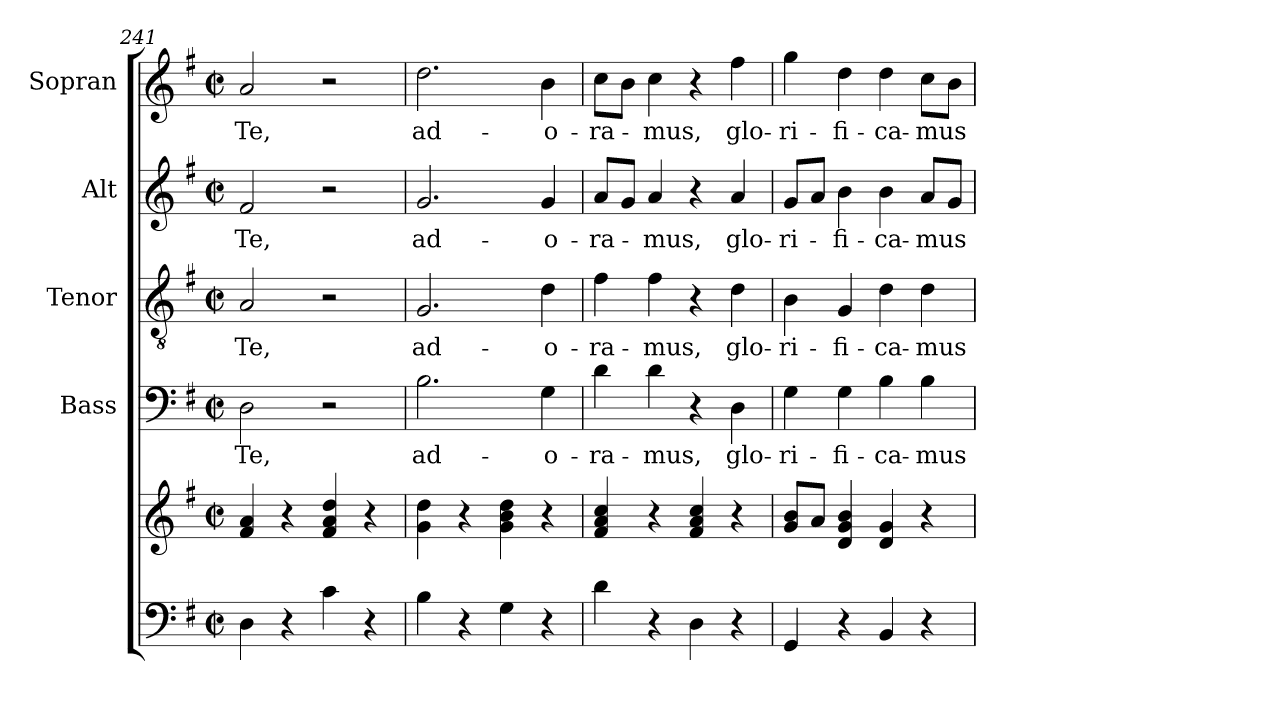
**kern	**kern	**kern	**text	**kern	**text	**kern	**text	**kern	**text
*part5	*part5	*part4	*part4	*part3	*part3	*part2	*part2	*part1	*part1
*staff6	*staff5	*staff4	*staff4	*staff3	*staff3	*staff2	*staff2	*staff1	*staff1
*	*	*I"Bass	*	*I"Tenor	*	*I"Alt	*	*I"Sopran	*
*	*	*I'B.	*	*I'T.	*	*I'A.	*	*I'S.	*
!!LO:PB:g=z
*clefF4	*clefG2	*clefF4	*	*clefGv2	*	*clefG2	*	*clefG2	*
*k[f#]	*k[f#]	*k[f#]	*	*k[f#]	*	*k[f#]	*	*k[f#]	*
*G:	*G:	*G:	*	*G:	*	*G:	*	*G:	*
*M2/2	*M2/2	*M2/2	*	*M2/2	*	*M2/2	*	*M2/2	*
*met(c|)	*met(c|)	*met(c|)	*	*met(c|)	*	*met(c|)	*	*met(c|)	*
=241	=241	=241	=241	=241	=241	=241	=241	=241	=241
!	!	!	!LO:LY:b	!	!LO:LY:b	!	!LO:LY:b	!	!LO:LY:b
4D\	4f#/ 4a/	2D\	Te,	2A/	Te,	2f#/	Te,	2a/	Te,
4r	4r	.	.	.	.	.	.	.	.
4c\	4f#/ 4a/ 4dd/	2r	.	2r	.	2r	.	2r	.
4r	4r	.	.	.	.	.	.	.	.
=242	=242	=242	=242	=242	=242	=242	=242	=242	=242
!	!	!	!LO:LY:b	!	!LO:LY:b	!	!LO:LY:b	!	!LO:LY:b
4B\	4g\ 4dd\	2.B\	ad-	2.G/	ad-	2.g/	ad-	2.dd\	ad-
4r	4r	.	.	.	.	.	.	.	.
4G\	4g\ 4b\ 4dd\	.	.	.	.	.	.	.	.
!	!	!	!LO:LY:b	!	!LO:LY:b	!	!LO:LY:b	!	!LO:LY:b
4r	4r	4G\	-o-	4d\	-o-	4g/	-o-	4b\	-o-
=243	=243	=243	=243	=243	=243	=243	=243	=243	=243
!	!	!	!LO:LY:b	!	!LO:LY:b	!	!LO:LY:b	!	!LO:LY:b
4d\	4f#/ 4a/ 4cc/	4d\	-ra-	4f#\	-ra-	8a/L	-ra-	8cc\L	-ra-
.	.	.	.	.	.	8g/J	.	8b\J	.
!	!	!	!LO:LY:b	!	!LO:LY:b	!	!LO:LY:b	!	!LO:LY:b
4r	4r	4d\	-mus,	4f#\	-mus,	4a/	-mus,	4cc\	-mus,
4D\	4f#/ 4a/ 4cc/	4r	.	4r	.	4r	.	4r	.
!	!	!	!LO:LY:b	!	!LO:LY:b	!	!LO:LY:b	!	!LO:LY:b
4r	4r	4D\	glo-	4d\	glo-	4a/	glo-	4ff#\	glo-
=244	=244	=244	=244	=244	=244	=244	=244	=244	=244
!	!	!	!LO:LY:b	!	!LO:LY:b	!	!LO:LY:b	!	!LO:LY:b
4GG/	8g/ 8b/L	4G\	-ri-	4B\	-ri-	8g/L	-ri-	4gg\	-ri-
.	8a/J	.	.	.	.	8a/J	.	.	.
!	!	!	!LO:LY:b	!	!LO:LY:b	!	!LO:LY:b	!	!LO:LY:b
4r	4d/ 4g/ 4b/	4G\	-fi-	4G/	-fi-	4b\	-fi-	4dd\	-fi-
!	!	!	!LO:LY:b	!	!LO:LY:b	!	!LO:LY:b	!	!LO:LY:b
4BB/	4d/ 4g/	4B\	-ca-	4d\	-ca-	4b\	-ca-	4dd\	-ca-
!	!	!	!LO:LY:b	!	!LO:LY:b	!	!LO:LY:b	!	!LO:LY:b
4r	4r	4B\	-mus	4d\	-mus	8a/L	-mus	8cc\L	-mus
.	.	.	.	.	.	8g/J	.	8b\J	.
=	=	=	=	=	=	=	=	=	=
*-	*-	*-	*-	*-	*-	*-	*-	*-	*-
